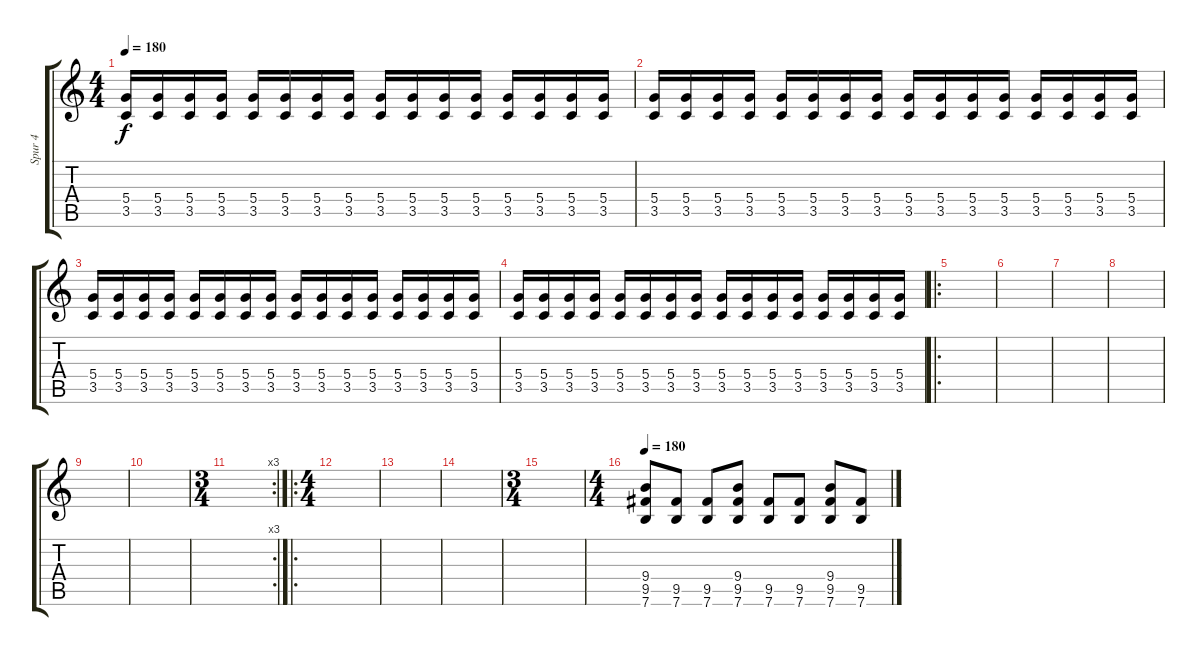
\track ("Spur 4" "Spur 4") {instrument overdrivenguitar}
\staff {score tabs}
\tuning (E4 B3 G3 D3 A2 E2) {hide}
\ts (4 4)
\tempo 180
\clef g2
\ks c
(5.4 3.5).16{dy f} (5.4 3.5).16 (5.4 3.5).16 (5.4 3.5).16 (5.4 3.5).16 (5.4 3.5).16 (5.4 3.5).16 (5.4 3.5).16 (5.4 3.5).16 (5.4 3.5).16 (5.4 3.5).16 (5.4 3.5).16 (5.4 3.5).16 (5.4 3.5).16 (5.4 3.5).16 (5.4 3.5).16 |
(5.4 3.5).16 (5.4 3.5).16 (5.4 3.5).16 (5.4 3.5).16 (5.4 3.5).16 (5.4 3.5).16 (5.4 3.5).16 (5.4 3.5).16 (5.4 3.5).16 (5.4 3.5).16 (5.4 3.5).16 (5.4 3.5).16 (5.4 3.5).16 (5.4 3.5).16 (5.4 3.5).16 (5.4 3.5).16 |
(5.4 3.5).16 (5.4 3.5).16 (5.4 3.5).16 (5.4 3.5).16 (5.4 3.5).16 (5.4 3.5).16 (5.4 3.5).16 (5.4 3.5).16 (5.4 3.5).16 (5.4 3.5).16 (5.4 3.5).16 (5.4 3.5).16 (5.4 3.5).16 (5.4 3.5).16 (5.4 3.5).16 (5.4 3.5).16 |
(5.4 3.5).16 (5.4 3.5).16 (5.4 3.5).16 (5.4 3.5).16 (5.4 3.5).16 (5.4 3.5).16 (5.4 3.5).16 (5.4 3.5).16 (5.4 3.5).16 (5.4 3.5).16 (5.4 3.5).16 (5.4 3.5).16 (5.4 3.5).16 (5.4 3.5).16 (5.4 3.5).16 (5.4 3.5).16 |
\ro
|
|
|
|
|
|
\rc 3
\ts (3 4)
|
\ro
\ts (4 4)
|
|
|
\ts (3 4)
|
\ts (4 4)
\tempo 180
(9.4 9.5 7.6).8 (9.5 7.6).8 (9.5 7.6).8 (9.4 9.5 7.6).8 (9.5 7.6).8 (9.5 7.6).8 (9.4 9.5 7.6).8 (9.5 7.6).8
